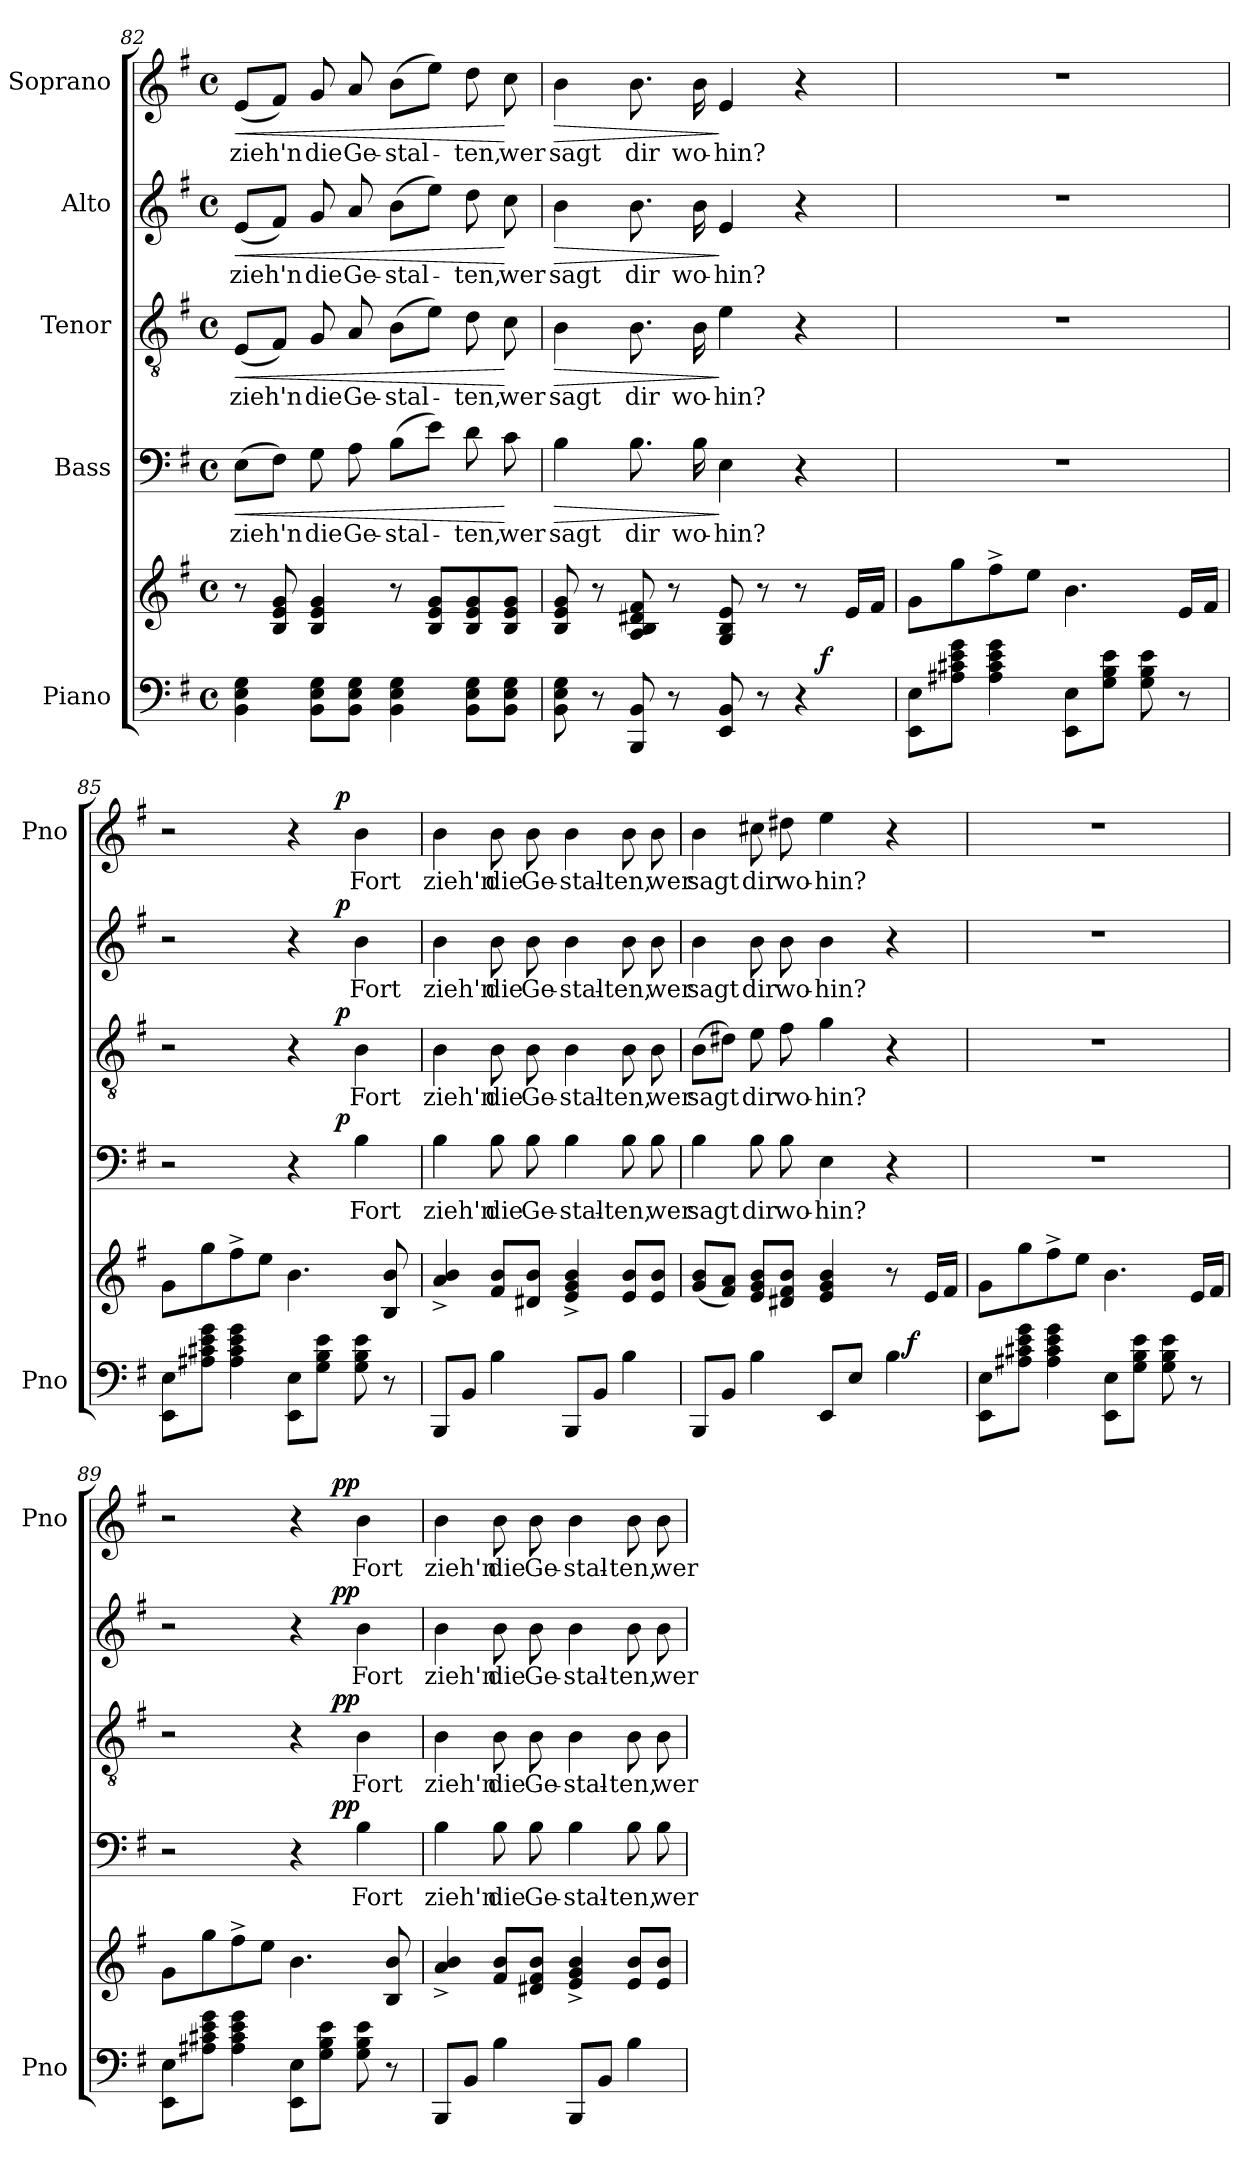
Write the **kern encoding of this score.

**kern	**kern	**dynam	**kern	**text	**dynam	**kern	**text	**dynam	**kern	**text	**dynam	**kern	**text	**dynam
*part5	*part5	*part5	*part4	*part4	*part4	*part3	*part3	*part3	*part2	*part2	*part2	*part1	*part1	*part1
*staff6	*staff5	*staff5/6	*staff4	*staff4	*staff4	*staff3	*staff3	*staff3	*staff2	*staff2	*staff2	*staff1	*staff1	*staff1
*I"Piano	*	*	*I"Bass	*	*	*I"Tenor	*	*	*I"Alto	*	*	*I"Soprano	*	*
*I'Pno	*	*	*	*	*	*	*	*	*	*	*	*I'Pno	*	*
*clefF4	*clefG2	*	*clefF4	*	*	*clefGv2	*	*	*clefG2	*	*	*clefG2	*	*
*k[f#]	*k[f#]	*	*k[f#]	*	*	*k[f#]	*	*	*k[f#]	*	*	*k[f#]	*	*
*e:	*e:	*	*e:	*	*	*e:	*	*	*e:	*	*	*e:	*	*
*M4/4	*M4/4	*	*M4/4	*	*	*M4/4	*	*	*M4/4	*	*	*M4/4	*	*
*met(c)	*met(c)	*	*met(c)	*	*	*met(c)	*	*	*met(c)	*	*	*met(c)	*	*
=82	=82	=82	=82	=82	=82	=82	=82	=82	=82	=82	=82	=82	=82	=82
!	!	!	!	!	!LO:HP:b	!	!	!LO:HP:b	!	!	!LO:HP:b	!	!	!LO:HP:b
4BB\ 4E\ 4G\	8r	.	(8E\L	zieh'n	<	(8E/L	zieh'n	<	(8e/L	zieh'n	<	(8e/L	zieh'n	<
.	8B/ 8e/ 8g/	.	8F#\J)	.	.	8F#/J)	.	.	8f#/J)	.	.	8f#/J)	.	.
8BB\ 8E\ 8G\L	4B/ 4e/ 4g/	.	8G\	die	.	8G/	die	.	8g/	die	.	8g/	die	.
8BB\ 8E\ 8G\J	.	.	8A\	Ge-	.	8A/	Ge-	.	8a/	Ge-	.	8a/	Ge-	.
4BB\ 4E\ 4G\	8r	.	(8B\L	-stal-	.	(8B\L	-stal-	.	(8b\L	-stal-	.	(8b\L	-stal-	.
.	8B/ 8e/ 8g/L	.	8e\J)	.	.	8e\J)	.	.	8ee\J)	.	.	8ee\J)	.	.
8BB\ 8E\ 8G\L	8B/ 8e/ 8g/	.	8d\	-ten,	.	8d\	-ten,	.	8dd\	-ten,	.	8dd\	-ten,	.
8BB\ 8E\ 8G\J	8B/ 8e/ 8g/J	.	8c\	wer	[	8c\	wer	[	8cc\	wer	[	8cc\	wer	[
=83	=83	=83	=83	=83	=83	=83	=83	=83	=83	=83	=83	=83	=83	=83
!	!	!	!	!	!LO:HP:b	!	!	!LO:HP:b	!	!	!LO:HP:b	!	!	!LO:HP:b
*^	*	*	*	*	*	*	*	*	*	*	*	*	*	*
8BB\ 8E\ 8G\	2ryy	8B/ 8e/ 8g/	.	4B\	sagt	>	4B\	sagt	>	4b\	sagt	>	4b\	sagt	>
8r	.	8r	.	.	.	.	.	.	.	.	.	.	.	.	.
8BBB/ 8BB/	.	8A/ 8B/ 8d#X/ 8f#/	.	8.B\	dir	.	8.B\	dir	.	8.b\	dir	.	8.b\	dir	.
8r	.	8r	.	.	.	.	.	.	.	.	.	.	.	.	.
.	.	.	.	16B\	wo-	.	16B\	wo-	.	16b\	wo-	.	16b\	wo-	.
8EE/ 8BB/	4ryy	8G/ 8B/ 8e/	.	4E\	-hin?	]	4e\	-hin?	]	4e/	-hin?	]	4e/	-hin?	]
8r	.	8r	.	.	.	.	.	.	.	.	.	.	.	.	.
4r	16ryy	8r	.	4r	.	.	4r	.	.	4r	.	.	4r	.	.
!	!	!	!LO:DY:a=2	!	!	!	!	!	!	!	!	!	!	!	!
.	8.ryy	.	f	.	.	.	.	.	.	.	.	.	.	.	.
.	.	16e/LL	.	.	.	.	.	.	.	.	.	.	.	.	.
.	.	16f#/JJ	.	.	.	.	.	.	.	.	.	.	.	.	.
*v	*v	*	*	*	*	*	*	*	*	*	*	*	*	*	*
=84	=84	=84	=84	=84	=84	=84	=84	=84	=84	=84	=84	=84	=84	=84
8EE\ 8E\L	8g\L	.	1r	.	.	1r	.	.	1r	.	.	1r	.	.
8A#X\ 8c#X\ 8e\ 8g\J	8gg\	.	.	.	.	.	.	.	.	.	.	.	.	.
4A#\ 4c#\ 4e\ 4g\	8ff#^>\	.	.	.	.	.	.	.	.	.	.	.	.	.
.	8ee\J	.	.	.	.	.	.	.	.	.	.	.	.	.
8EE\ 8E\L	4.b\	.	.	.	.	.	.	.	.	.	.	.	.	.
8G\ 8B\ 8e\J	.	.	.	.	.	.	.	.	.	.	.	.	.	.
8G\ 8B\ 8e\	.	.	.	.	.	.	.	.	.	.	.	.	.	.
8r	16e/LL	.	.	.	.	.	.	.	.	.	.	.	.	.
.	16f#/JJ	.	.	.	.	.	.	.	.	.	.	.	.	.
!!LO:LB:g=z
=85	=85	=85	=85	=85	=85	=85	=85	=85	=85	=85	=85	=85	=85	=85
*	*	*	*^	*	*	*^	*	*	*^	*	*	*^	*	*
8EE\ 8E\L	8g\L	.	2r	2ryy	.	.	2r	2ryy	.	.	2r	2ryy	.	.	2r	2ryy	.	.
8A#X\ 8c#X\ 8e\ 8g\J	8gg\	.	.	.	.	.	.	.	.	.	.	.	.	.	.	.	.	.
4A#\ 4c#\ 4e\ 4g\	8ff#^>\	.	.	.	.	.	.	.	.	.	.	.	.	.	.	.	.	.
.	8ee\J	.	.	.	.	.	.	.	.	.	.	.	.	.	.	.	.	.
8EE\ 8E\L	4.b\	.	4r	8.ryy	.	.	4r	8.ryy	.	.	4r	8.ryy	.	.	4r	8.ryy	.	.
8G\ 8B\ 8e\J	.	.	.	.	.	.	.	.	.	.	.	.	.	.	.	.	.	.
!	!	!	!	!	!	!LO:DY:a	!	!	!	!LO:DY:a	!	!	!	!LO:DY:a	!	!	!	!LO:DY:a
.	.	.	.	4ryy	.	p	.	4ryy	.	p	.	4ryy	.	p	.	4ryy	.	p
8G\ 8B\ 8e\	.	.	4B\	.	Fort	.	4B\	.	Fort	.	4b\	.	Fort	.	4b\	.	Fort	.
8r	8B/ 8b/	.	.	.	.	.	.	.	.	.	.	.	.	.	.	.	.	.
.	.	.	.	16ryy	.	.	.	16ryy	.	.	.	16ryy	.	.	.	16ryy	.	.
*	*	*	*v	*v	*	*	*	*	*	*	*v	*v	*	*	*v	*v	*	*
*	*	*	*	*	*	*v	*v	*	*	*	*	*	*	*	*
=86	=86	=86	=86	=86	=86	=86	=86	=86	=86	=86	=86	=86	=86	=86
8BBB/L	4a/^< 4b/^<	.	4B\	zieh'n	.	4B\	zieh'n	.	4b\	zieh'n	.	4b\	zieh'n	.
8BB/J	.	.	.	.	.	.	.	.	.	.	.	.	.	.
4B\	8f#/ 8b/L	.	8B\	die	.	8B\	die	.	8b\	die	.	8b\	die	.
.	8d#X/ 8b/J	.	8B\	Ge-	.	8B\	Ge-	.	8b\	Ge-	.	8b\	Ge-	.
8BBB/L	4e/^< 4g/^< 4b/^<	.	4B\	-stal-	.	4B\	-stal-	.	4b\	-stal-	.	4b\	-stal-	.
8BB/J	.	.	.	.	.	.	.	.	.	.	.	.	.	.
4B\	8e/ 8b/L	.	8B\	-ten,	.	8B\	-ten,	.	8b\	-ten,	.	8b\	-ten,	.
.	8e/ 8b/J	.	8B\	wer	.	8B\	wer	.	8b\	wer	.	8b\	wer	.
=87	=87	=87	=87	=87	=87	=87	=87	=87	=87	=87	=87	=87	=87	=87
*^	*	*	*	*	*	*	*	*	*	*	*	*	*	*
8BBB/L	3%2ryy	(8g/ 8b/L	.	4B\	sagt	.	(8B\L	sagt	.	4b\	sagt	.	4b\	sagt	.
8BB/J	.	8f#/ 8a/J)	.	.	.	.	8d#X\J)	.	.	.	.	.	.	.	.
4B\	.	8e/ 8g/ 8b/L	.	8B\	dir	.	8e\	dir	.	8b\	dir	.	8cc#X\	dir	.
.	.	8d#X/ 8f#/ 8b/J	.	8B\	wo-	.	8f#\	wo-	.	8b\	wo-	.	8dd#X\	wo-	.
8EE/L	.	4e/ 4g/ 4b/	.	4E\	-hin?	.	4g\	-hin?	.	4b\	-hin?	.	4ee\	-hin?	.
8E/J	.	.	.	.	.	.	.	.	.	.	.	.	.	.	.
.	12...ryy	.	.	.	.	.	.	.	.	.	.	.	.	.	.
4B\	.	8r	.	4r	.	.	4r	.	.	4r	.	.	4r	.	.
!	!	!	!LO:DY:a=2	!	!	!	!	!	!	!	!	!	!	!	!
.	6ryy	.	f	.	.	.	.	.	.	.	.	.	.	.	.
.	.	16e/LL	.	.	.	.	.	.	.	.	.	.	.	.	.
.	.	16f#/JJ	.	.	.	.	.	.	.	.	.	.	.	.	.
.	96ryy	.	.	.	.	.	.	.	.	.	.	.	.	.	.
*v	*v	*	*	*	*	*	*	*	*	*	*	*	*	*	*
=88	=88	=88	=88	=88	=88	=88	=88	=88	=88	=88	=88	=88	=88	=88
8EE\ 8E\L	8g\L	.	1r	.	.	1r	.	.	1r	.	.	1r	.	.
8A#X\ 8c#X\ 8e\ 8g\J	8gg\	.	.	.	.	.	.	.	.	.	.	.	.	.
4A#\ 4c#\ 4e\ 4g\	8ff#^>\	.	.	.	.	.	.	.	.	.	.	.	.	.
.	8ee\J	.	.	.	.	.	.	.	.	.	.	.	.	.
8EE\ 8E\L	4.b\	.	.	.	.	.	.	.	.	.	.	.	.	.
8G\ 8B\ 8e\J	.	.	.	.	.	.	.	.	.	.	.	.	.	.
8G\ 8B\ 8e\	.	.	.	.	.	.	.	.	.	.	.	.	.	.
8r	16e/LL	.	.	.	.	.	.	.	.	.	.	.	.	.
.	16f#/JJ	.	.	.	.	.	.	.	.	.	.	.	.	.
!!LO:PB:g=z
=89	=89	=89	=89	=89	=89	=89	=89	=89	=89	=89	=89	=89	=89	=89
*	*	*	*^	*	*	*^	*	*	*^	*	*	*^	*	*
8EE\ 8E\L	8g\L	.	2r	2ryy	.	.	2r	2ryy	.	.	2r	2ryy	.	.	2r	2ryy	.	.
8A#X\ 8c#X\ 8e\ 8g\J	8gg\	.	.	.	.	.	.	.	.	.	.	.	.	.	.	.	.	.
4A#\ 4c#\ 4e\ 4g\	8ff#^>\	.	.	.	.	.	.	.	.	.	.	.	.	.	.	.	.	.
.	8ee\J	.	.	.	.	.	.	.	.	.	.	.	.	.	.	.	.	.
8EE\ 8E\L	4.b\	.	4r	8ryy	.	.	4r	8ryy	.	.	4r	8ryy	.	.	4r	8ryy	.	.
8G\ 8B\ 8e\J	.	.	.	32ryy	.	.	.	32ryy	.	.	.	32ryy	.	.	.	32ryy	.	.
!	!	!	!	!	!	!LO:DY:a	!	!	!	!LO:DY:a	!	!	!	!LO:DY:a	!	!	!	!LO:DY:a
.	.	.	.	4ryy	.	pp	.	4ryy	.	pp	.	4ryy	.	pp	.	4ryy	.	pp
8G\ 8B\ 8e\	.	.	4B\	.	Fort	.	4B\	.	Fort	.	4b\	.	Fort	.	4b\	.	Fort	.
8r	8B/ 8b/	.	.	.	.	.	.	.	.	.	.	.	.	.	.	.	.	.
.	.	.	.	16.ryy	.	.	.	16.ryy	.	.	.	16.ryy	.	.	.	16.ryy	.	.
*	*	*	*v	*v	*	*	*	*	*	*	*v	*v	*	*	*v	*v	*	*
*	*	*	*	*	*	*v	*v	*	*	*	*	*	*	*	*
=90	=90	=90	=90	=90	=90	=90	=90	=90	=90	=90	=90	=90	=90	=90
8BBB/L	4a/^< 4b/^<	.	4B\	zieh'n	.	4B\	zieh'n	.	4b\	zieh'n	.	4b\	zieh'n	.
8BB/J	.	.	.	.	.	.	.	.	.	.	.	.	.	.
4B\	8f#/ 8b/L	.	8B\	die	.	8B\	die	.	8b\	die	.	8b\	die	.
.	8d#X/ 8f#/ 8b/J	.	8B\	Ge-	.	8B\	Ge-	.	8b\	Ge-	.	8b\	Ge-	.
8BBB/L	4e/^< 4g/^< 4b/^<	.	4B\	-stal-	.	4B\	-stal-	.	4b\	-stal-	.	4b\	-stal-	.
8BB/J	.	.	.	.	.	.	.	.	.	.	.	.	.	.
4B\	8e/ 8b/L	.	8B\	-ten,	.	8B\	-ten,	.	8b\	-ten,	.	8b\	-ten,	.
.	8e/ 8b/J	.	8B\	wer	.	8B\	wer	.	8b\	wer	.	8b\	wer	.
=	=	=	=	=	=	=	=	=	=	=	=	=	=	=
*-	*-	*-	*-	*-	*-	*-	*-	*-	*-	*-	*-	*-	*-	*-
